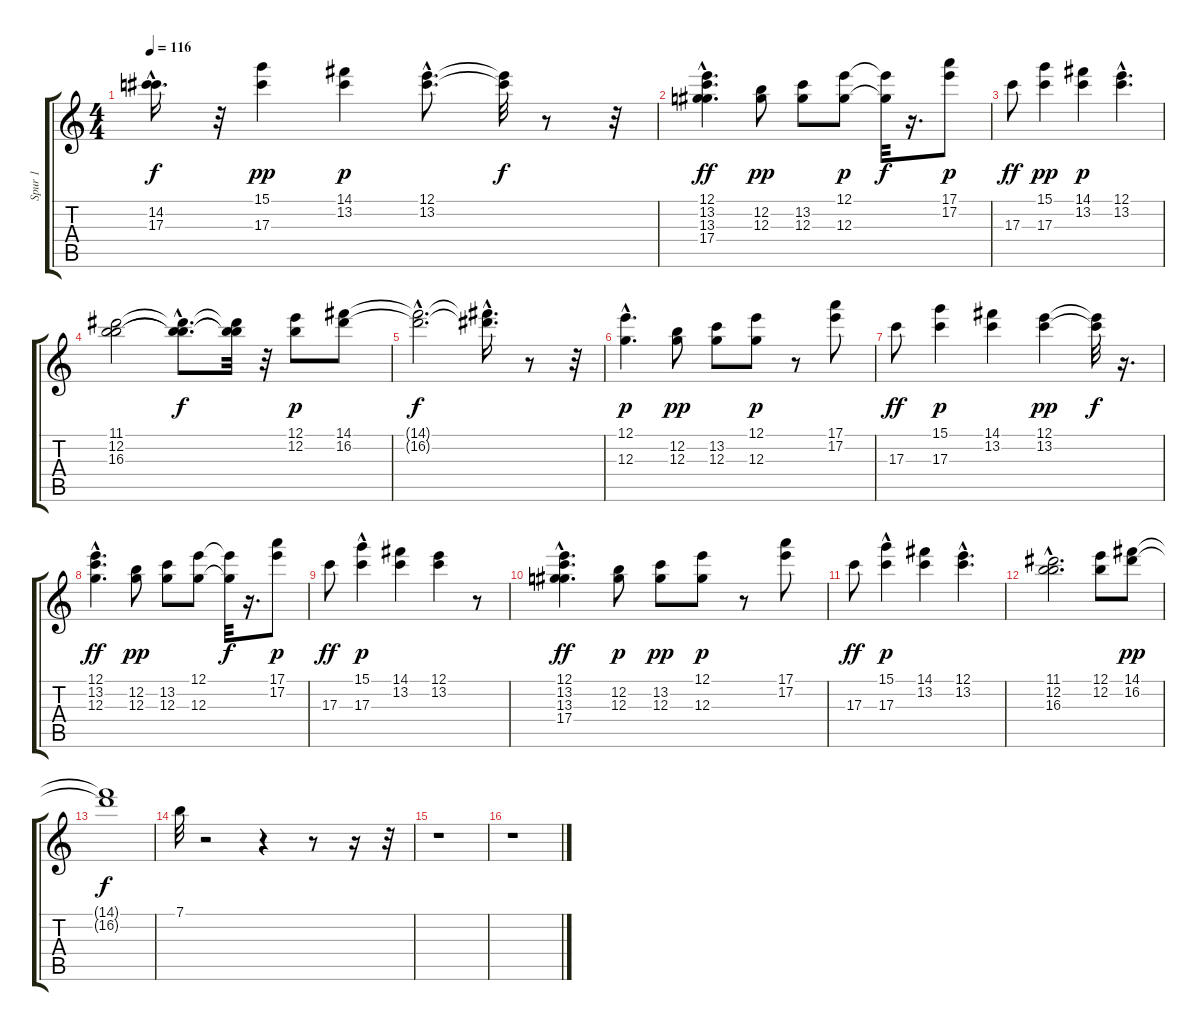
\track ("Spur 1" "Spur 1") {instrument overdrivenguitar}
\staff {score tabs}
\tuning (E4 B3 G3 D3 A2 E2) {hide}
\ts (4 4)
\tempo 116
\clef g2
\ks c
(14.2 17.3{hac}).16{d dy f} r.32 (15.1 17.3).4{dy pp} (14.1 13.2).4{dy p} (12.1{hac} 13.2{hac}).8{d} (12.1{t} 13.2{t}).32{dy f} r.8 r.32 |
(12.1{hac} 13.2 13.3 17.4).4{d dy ff} (12.2 12.3).8{dy pp} (13.2 12.3).8 (12.1 12.3).8{dy p} (12.1{t} 12.3{t}).32{dy f} r.16{d} (17.1 17.2).8{dy p} |
17.3.8{dy ff} (15.1 17.3).4{dy pp} (14.1 13.2).4{dy p} (12.1{hac} 13.2{hac}).4{d} |
(11.1 12.2 16.3).2 (11.1{hac t} 12.2{hac t} 16.3{hac t}).8{d dy f} (11.1{t} 12.2{t} 16.3{t}).32 r.32 (12.1 12.2).8{dy p} (14.1 16.2).8 |
(14.1{hac t} 16.2{hac t}).2{d dy f} (14.1{hac t} 16.2{hac t}).16{d} r.8 r.32 |
(12.1{hac} 12.3{hac}).4{d dy p} (12.2 12.3).8{dy pp} (13.2 12.3).8 (12.1 12.3).8{dy p} r.8 (17.1 17.2).8 |
17.3.8{dy ff} (15.1 17.3).4{dy p} (14.1 13.2).4 (12.1 13.2).4{dy pp} (12.1{t} 13.2{t}).32{dy f} r.16{d} |
(12.1{hac} 13.2 12.3{hac}).4{d dy ff} (12.2 12.3).8{dy pp} (13.2 12.3).8 (12.1 12.3).8 (12.1{t} 12.3{t}).32{dy f} r.16{d} (17.1 17.2).8{dy p} |
17.3.8{dy ff} (15.1 17.3{hac}).4{dy p} (14.1 13.2).4 (12.1 13.2).4 r.8 |
(12.1{hac} 13.2 13.3 17.4{hac}).4{d dy ff} (12.2 12.3).8{dy p} (13.2 12.3).8{dy pp} (12.1 12.3).8{dy p} r.8 (17.1 17.2).8 |
17.3.8{dy ff} (15.1 17.3{hac}).4{dy p} (14.1 13.2).4 (12.1{hac} 13.2{hac}).4{d} |
(11.1{hac} 12.2{hac} 16.3{hac}).2{d} (12.1 12.2).8 (14.1 16.2).8{dy pp} |
(14.1{t} 16.2{t}).1{dy f} |
7.1.32 r.2 r.4 r.8 r.16 r.32 |
r.1 |
r.1
